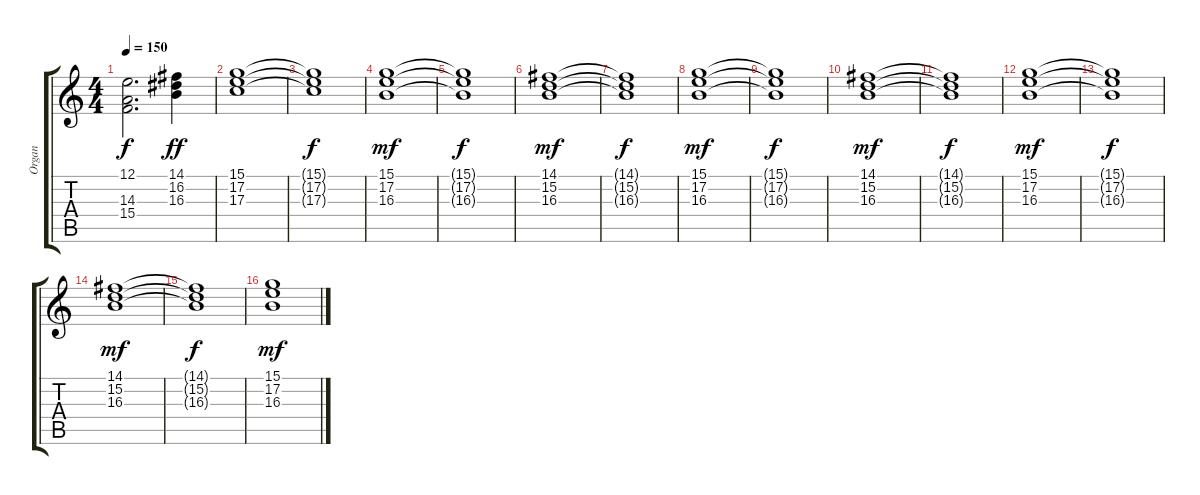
\track ("Organ" "Organ") {instrument rockorgan}
\staff {score tabs}
\tuning (E4 B3 G3 D3 A2 E2) {hide}
\ts (4 4)
\tempo 150
\clef g2
\ks c
(12.1{t} 14.3{t} 15.4{t}).2{d dy f} (14.1 16.2 16.3).4{dy ff} |
(15.1 17.2 17.3).1 |
(15.1{t} 17.2{t} 17.3{t}).1{dy f} |
(15.1 17.2 16.3).1{dy mf} |
(15.1{t} 17.2{t} 16.3{t}).1{dy f} |
(14.1 15.2 16.3).1{dy mf} |
(14.1{t} 15.2{t} 16.3{t}).1{dy f} |
(15.1 17.2 16.3).1{dy mf} |
(15.1{t} 17.2{t} 16.3{t}).1{dy f} |
(14.1 15.2 16.3).1{dy mf} |
(14.1{t} 15.2{t} 16.3{t}).1{dy f} |
(15.1 17.2 16.3).1{dy mf} |
(15.1{t} 17.2{t} 16.3{t}).1{dy f} |
(14.1 15.2 16.3).1{dy mf} |
(14.1{t} 15.2{t} 16.3{t}).1{dy f} |
(15.1 17.2 16.3).1{dy mf}
